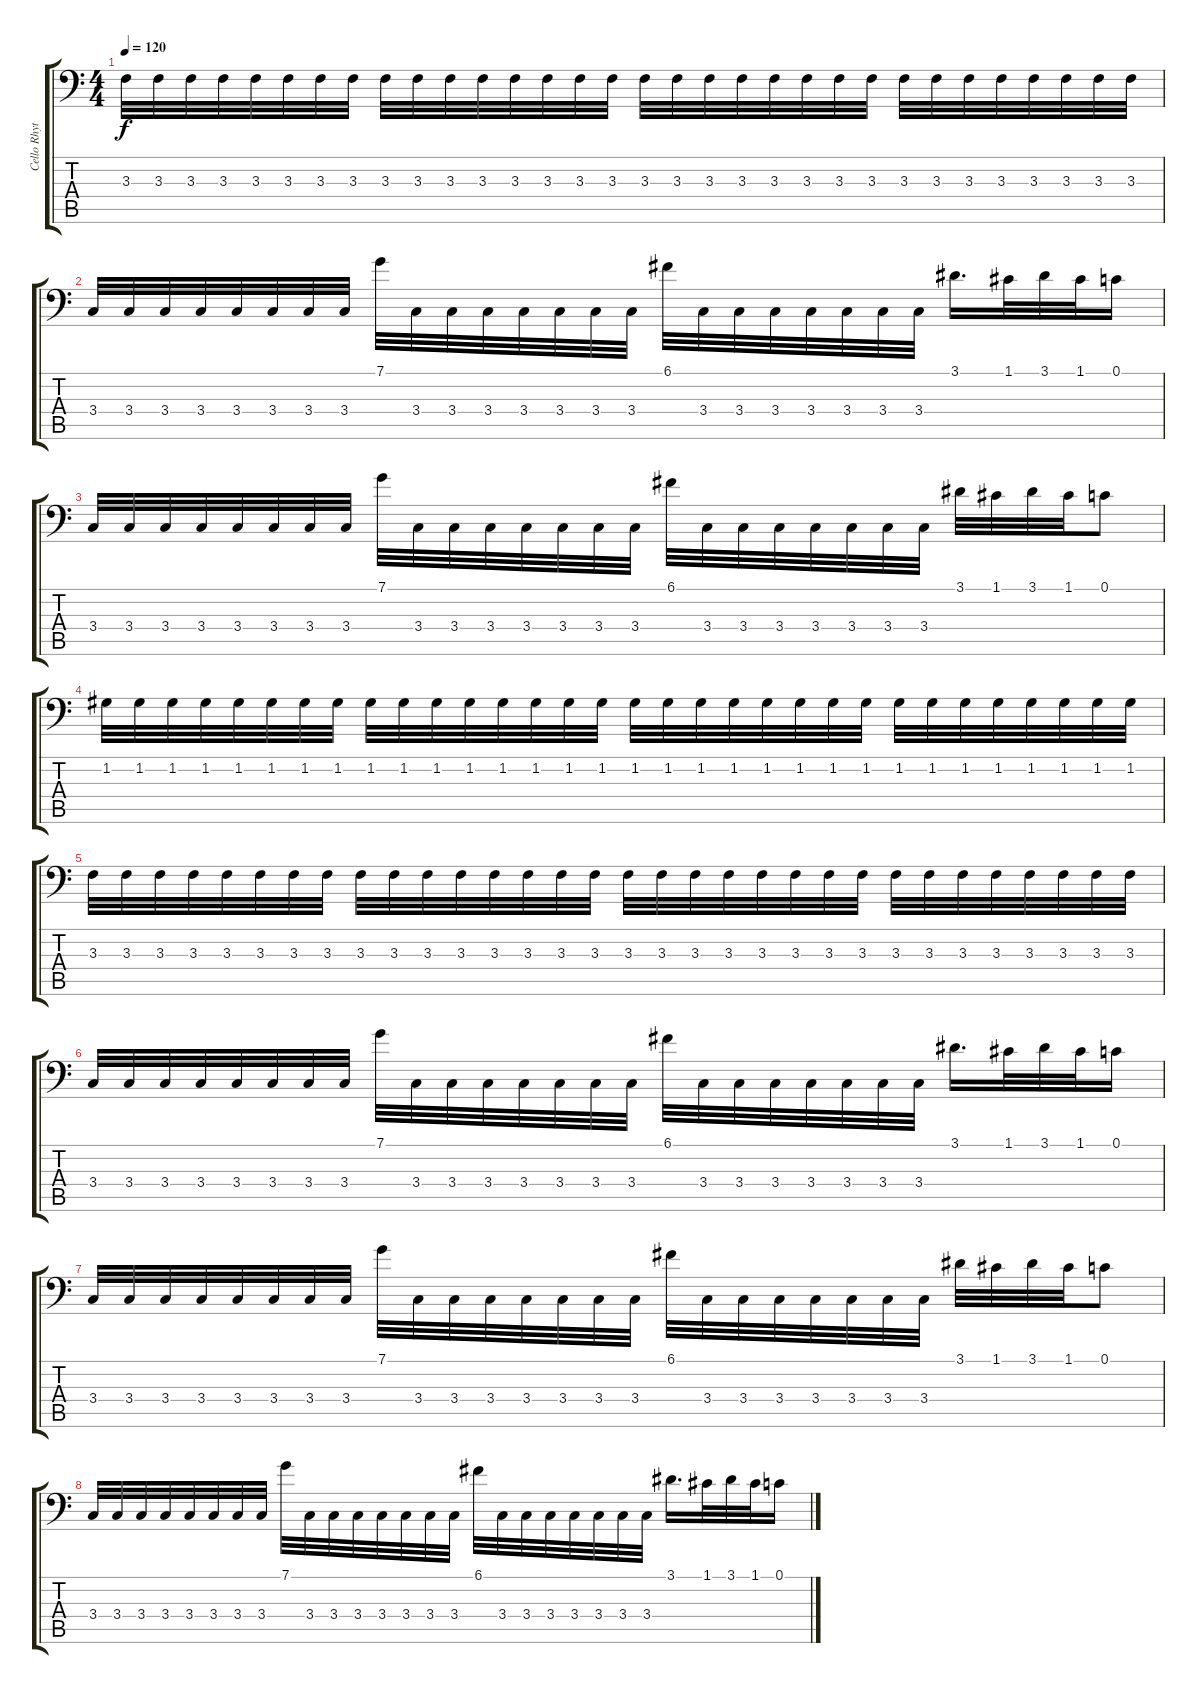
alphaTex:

\track ("Cello Rhythm 1 Distortion" "Cello Rhyt") {instrument distortionguitar}
\staff {score tabs}
\tuning (C3 G2 D2 A1 E1 B0) {hide}
\ts (4 4)
\tempo 120
\clef f4
\ks c
3.3.32{dy f} 3.3.32 3.3.32 3.3.32 3.3.32 3.3.32 3.3.32 3.3.32 3.3.32 3.3.32 3.3.32 3.3.32 3.3.32 3.3.32 3.3.32 3.3.32 3.3.32 3.3.32 3.3.32 3.3.32 3.3.32 3.3.32 3.3.32 3.3.32 3.3.32 3.3.32 3.3.32 3.3.32 3.3.32 3.3.32 3.3.32 3.3.32 |
3.4.32 3.4.32 3.4.32 3.4.32 3.4.32 3.4.32 3.4.32 3.4.32 7.1.32 3.4.32 3.4.32 3.4.32 3.4.32 3.4.32 3.4.32 3.4.32 6.1.32 3.4.32 3.4.32 3.4.32 3.4.32 3.4.32 3.4.32 3.4.32 3.1.16{d} 1.1.32 3.1.32 1.1.32 0.1.16 |
3.4.32 3.4.32 3.4.32 3.4.32 3.4.32 3.4.32 3.4.32 3.4.32 7.1.32 3.4.32 3.4.32 3.4.32 3.4.32 3.4.32 3.4.32 3.4.32 6.1.32 3.4.32 3.4.32 3.4.32 3.4.32 3.4.32 3.4.32 3.4.32 3.1.32 1.1.32 3.1.32 1.1.32 0.1.8 |
1.2.32 1.2.32 1.2.32 1.2.32 1.2.32 1.2.32 1.2.32 1.2.32 1.2.32 1.2.32 1.2.32 1.2.32 1.2.32 1.2.32 1.2.32 1.2.32 1.2.32 1.2.32 1.2.32 1.2.32 1.2.32 1.2.32 1.2.32 1.2.32 1.2.32 1.2.32 1.2.32 1.2.32 1.2.32 1.2.32 1.2.32 1.2.32 |
3.3.32 3.3.32 3.3.32 3.3.32 3.3.32 3.3.32 3.3.32 3.3.32 3.3.32 3.3.32 3.3.32 3.3.32 3.3.32 3.3.32 3.3.32 3.3.32 3.3.32 3.3.32 3.3.32 3.3.32 3.3.32 3.3.32 3.3.32 3.3.32 3.3.32 3.3.32 3.3.32 3.3.32 3.3.32 3.3.32 3.3.32 3.3.32 |
3.4.32 3.4.32 3.4.32 3.4.32 3.4.32 3.4.32 3.4.32 3.4.32 7.1.32 3.4.32 3.4.32 3.4.32 3.4.32 3.4.32 3.4.32 3.4.32 6.1.32 3.4.32 3.4.32 3.4.32 3.4.32 3.4.32 3.4.32 3.4.32 3.1.16{d} 1.1.32 3.1.32 1.1.32 0.1.16 |
3.4.32 3.4.32 3.4.32 3.4.32 3.4.32 3.4.32 3.4.32 3.4.32 7.1.32 3.4.32 3.4.32 3.4.32 3.4.32 3.4.32 3.4.32 3.4.32 6.1.32 3.4.32 3.4.32 3.4.32 3.4.32 3.4.32 3.4.32 3.4.32 3.1.32 1.1.32 3.1.32 1.1.32 0.1.8 |
3.4.32 3.4.32 3.4.32 3.4.32 3.4.32 3.4.32 3.4.32 3.4.32 7.1.32 3.4.32 3.4.32 3.4.32 3.4.32 3.4.32 3.4.32 3.4.32 6.1.32 3.4.32 3.4.32 3.4.32 3.4.32 3.4.32 3.4.32 3.4.32 3.1.16{d} 1.1.32 3.1.32 1.1.32 0.1.16
